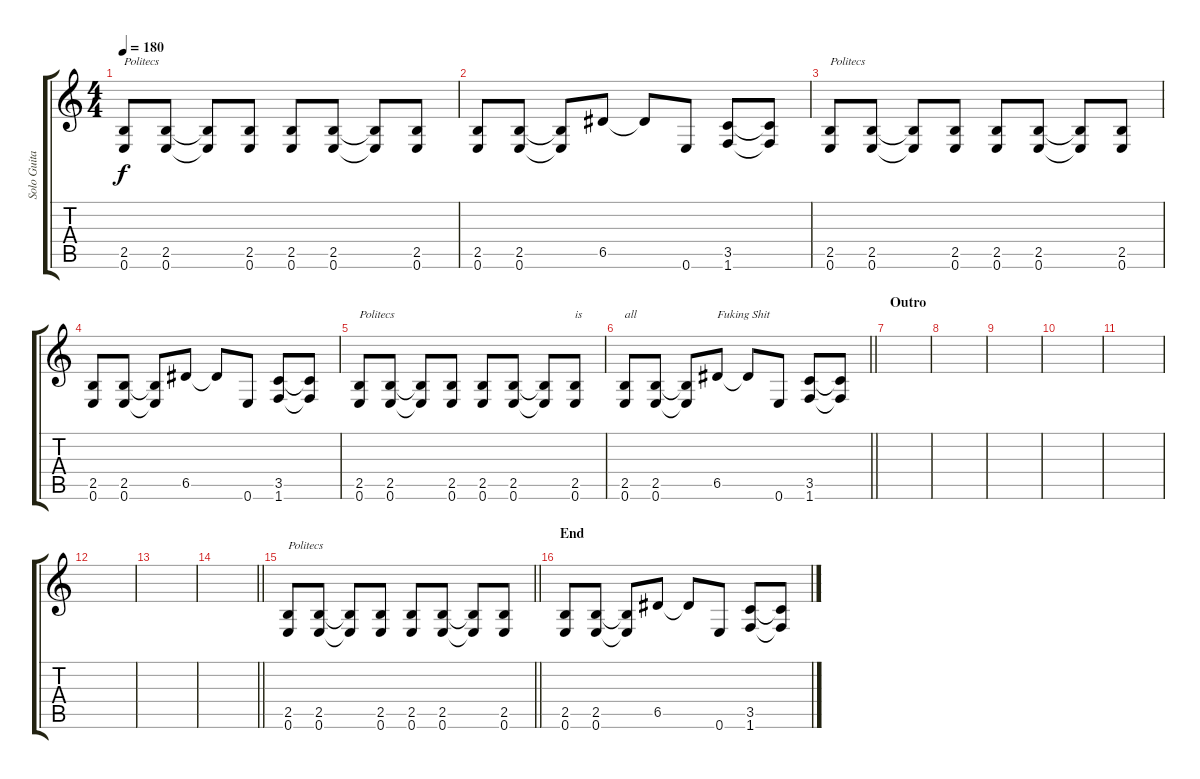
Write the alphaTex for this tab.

\track ("Solo Guitar" "Solo Guita") {instrument distortionguitar}
\staff {score tabs}
\tuning (E4 B3 G3 D3 A2 E2) {hide}
\ts (4 4)
\tempo 180
\clef g2
\ks c
(2.5 0.6).8{txt "Politecs" dy f} (2.5 0.6).8 (2.5{t} 0.6{t}).8 (2.5 0.6).8 (2.5 0.6).8 (2.5 0.6).8 (2.5{t} 0.6{t}).8 (2.5 0.6).8 |
(2.5 0.6).8 (2.5 0.6).8 (2.5{t} 0.6{t}).8 6.5.8 6.5{t}.8 0.6.8 (3.5 1.6).8 (3.5{t} 1.6{t}).8 |
(2.5 0.6).8{txt "Politecs"} (2.5 0.6).8 (2.5{t} 0.6{t}).8 (2.5 0.6).8 (2.5 0.6).8 (2.5 0.6).8 (2.5{t} 0.6{t}).8 (2.5 0.6).8 |
(2.5 0.6).8 (2.5 0.6).8 (2.5{t} 0.6{t}).8 6.5.8 6.5{t}.8 0.6.8 (3.5 1.6).8 (3.5{t} 1.6{t}).8 |
(2.5 0.6).8{txt "Politecs"} (2.5 0.6).8 (2.5{t} 0.6{t}).8 (2.5 0.6).8 (2.5 0.6).8 (2.5 0.6).8 (2.5{t} 0.6{t}).8 (2.5 0.6).8{txt "is"} |
\barLineRight lightlight
(2.5 0.6).8{txt "all"} (2.5 0.6).8 (2.5{t} 0.6{t}).8 6.5.8{txt "Fuking Shit"} 6.5{t}.8 0.6.8 (3.5 1.6).8 (3.5{t} 1.6{t}).8 |
\section ("" "Outro")
|
|
|
|
|
|
|
\barLineRight lightlight
|
\barLineRight lightlight
(2.5 0.6).8{txt "Politecs"} (2.5 0.6).8 (2.5{t} 0.6{t}).8 (2.5 0.6).8 (2.5 0.6).8 (2.5 0.6).8 (2.5{t} 0.6{t}).8 (2.5 0.6).8 |
\section ("" "End")
(2.5 0.6).8 (2.5 0.6).8 (2.5{t} 0.6{t}).8 6.5.8 6.5{t}.8 0.6.8 (3.5 1.6).8 (3.5{t} 1.6{t}).8
